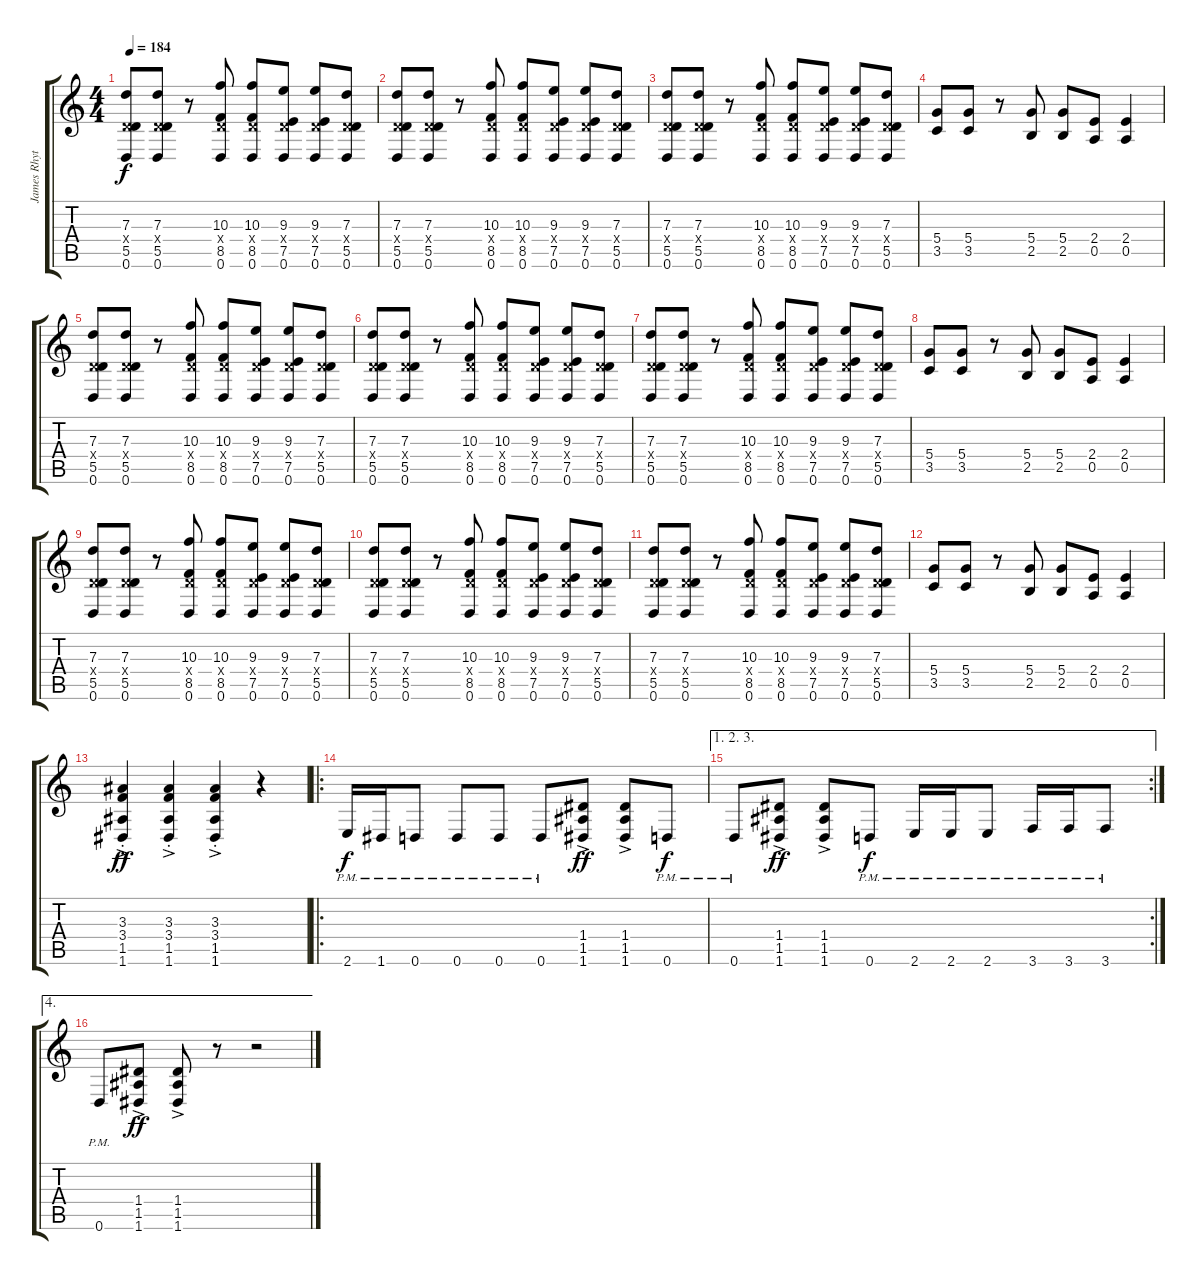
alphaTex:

\track ("James Rhythm" "James Rhyt") {instrument distortionguitar}
\staff {score tabs}
\tuning (E4 B3 G3 D3 A2 D2) {hide}
\ts (4 4)
\tempo 184
\clef g2
\ks c
(7.3 0.4{x} 5.5 0.6).8{dy f} (7.3 0.4{x} 5.5 0.6).8 r.8 (10.3 0.4{x} 8.5 0.6).8 (10.3 0.4{x} 8.5 0.6).8 (9.3 0.4{x} 7.5 0.6).8 (9.3 0.4{x} 7.5 0.6).8 (7.3 0.4{x} 5.5 0.6).8 |
(7.3 0.4{x} 5.5 0.6).8 (7.3 0.4{x} 5.5 0.6).8 r.8 (10.3 0.4{x} 8.5 0.6).8 (10.3 0.4{x} 8.5 0.6).8 (9.3 0.4{x} 7.5 0.6).8 (9.3 0.4{x} 7.5 0.6).8 (7.3 0.4{x} 5.5 0.6).8 |
(7.3 0.4{x} 5.5 0.6).8 (7.3 0.4{x} 5.5 0.6).8 r.8 (10.3 0.4{x} 8.5 0.6).8 (10.3 0.4{x} 8.5 0.6).8 (9.3 0.4{x} 7.5 0.6).8 (9.3 0.4{x} 7.5 0.6).8 (7.3 0.4{x} 5.5 0.6).8 |
(5.4 3.5).8 (5.4 3.5).8 r.8 (5.4 2.5).8 (5.4 2.5).8 (2.4 0.5).8 (2.4 0.5).4 |
(7.3 0.4{x} 5.5 0.6).8 (7.3 0.4{x} 5.5 0.6).8 r.8 (10.3 0.4{x} 8.5 0.6).8 (10.3 0.4{x} 8.5 0.6).8 (9.3 0.4{x} 7.5 0.6).8 (9.3 0.4{x} 7.5 0.6).8 (7.3 0.4{x} 5.5 0.6).8 |
(7.3 0.4{x} 5.5 0.6).8 (7.3 0.4{x} 5.5 0.6).8 r.8 (10.3 0.4{x} 8.5 0.6).8 (10.3 0.4{x} 8.5 0.6).8 (9.3 0.4{x} 7.5 0.6).8 (9.3 0.4{x} 7.5 0.6).8 (7.3 0.4{x} 5.5 0.6).8 |
(7.3 0.4{x} 5.5 0.6).8 (7.3 0.4{x} 5.5 0.6).8 r.8 (10.3 0.4{x} 8.5 0.6).8 (10.3 0.4{x} 8.5 0.6).8 (9.3 0.4{x} 7.5 0.6).8 (9.3 0.4{x} 7.5 0.6).8 (7.3 0.4{x} 5.5 0.6).8 |
(5.4 3.5).8 (5.4 3.5).8 r.8 (5.4 2.5).8 (5.4 2.5).8 (2.4 0.5).8 (2.4 0.5).4 |
(7.3 0.4{x} 5.5 0.6).8 (7.3 0.4{x} 5.5 0.6).8 r.8 (10.3 0.4{x} 8.5 0.6).8 (10.3 0.4{x} 8.5 0.6).8 (9.3 0.4{x} 7.5 0.6).8 (9.3 0.4{x} 7.5 0.6).8 (7.3 0.4{x} 5.5 0.6).8 |
(7.3 0.4{x} 5.5 0.6).8 (7.3 0.4{x} 5.5 0.6).8 r.8 (10.3 0.4{x} 8.5 0.6).8 (10.3 0.4{x} 8.5 0.6).8 (9.3 0.4{x} 7.5 0.6).8 (9.3 0.4{x} 7.5 0.6).8 (7.3 0.4{x} 5.5 0.6).8 |
(7.3 0.4{x} 5.5 0.6).8 (7.3 0.4{x} 5.5 0.6).8 r.8 (10.3 0.4{x} 8.5 0.6).8 (10.3 0.4{x} 8.5 0.6).8 (9.3 0.4{x} 7.5 0.6).8 (9.3 0.4{x} 7.5 0.6).8 (7.3 0.4{x} 5.5 0.6).8 |
(5.4 3.5).8 (5.4 3.5).8 r.8 (5.4 2.5).8 (5.4 2.5).8 (2.4 0.5).8 (2.4 0.5).4 |
(3.3{ac st} 3.4{ac st} 1.5{ac st} 1.6{ac st}).4{dy ff} (3.3{ac st} 3.4{ac st} 1.5{ac st} 1.6{ac st}).4 (3.3{ac st} 3.4{ac st} 1.5{ac st} 1.6{ac st}).4 r.4 |
\ro
2.6{pm}.16{dy f} 1.6{pm}.16 0.6{pm}.8 0.6{pm}.8 0.6{pm}.8 0.6{pm}.8 (1.4{ac} 1.5{ac} 1.6{ac}).8{dy ff} (1.4{ac} 1.5{ac} 1.6{ac}).8 0.6{pm}.8{dy f} |
\ae (1 2 3)
\rc 2
0.6{pm}.8 (1.4{ac} 1.5{ac} 1.6{ac}).8{dy ff} (1.4{ac} 1.5{ac} 1.6{ac}).8 0.6{pm}.8{dy f} 2.6{pm}.16 2.6{pm}.16 2.6{pm}.8 3.6{pm}.16 3.6{pm}.16 3.6{pm}.8 |
\ae 4
0.6{pm}.8 (1.4{ac} 1.5{ac} 1.6{ac}).8{dy ff} (1.4{ac} 1.5{ac} 1.6{ac}).8 r.8 r.2
